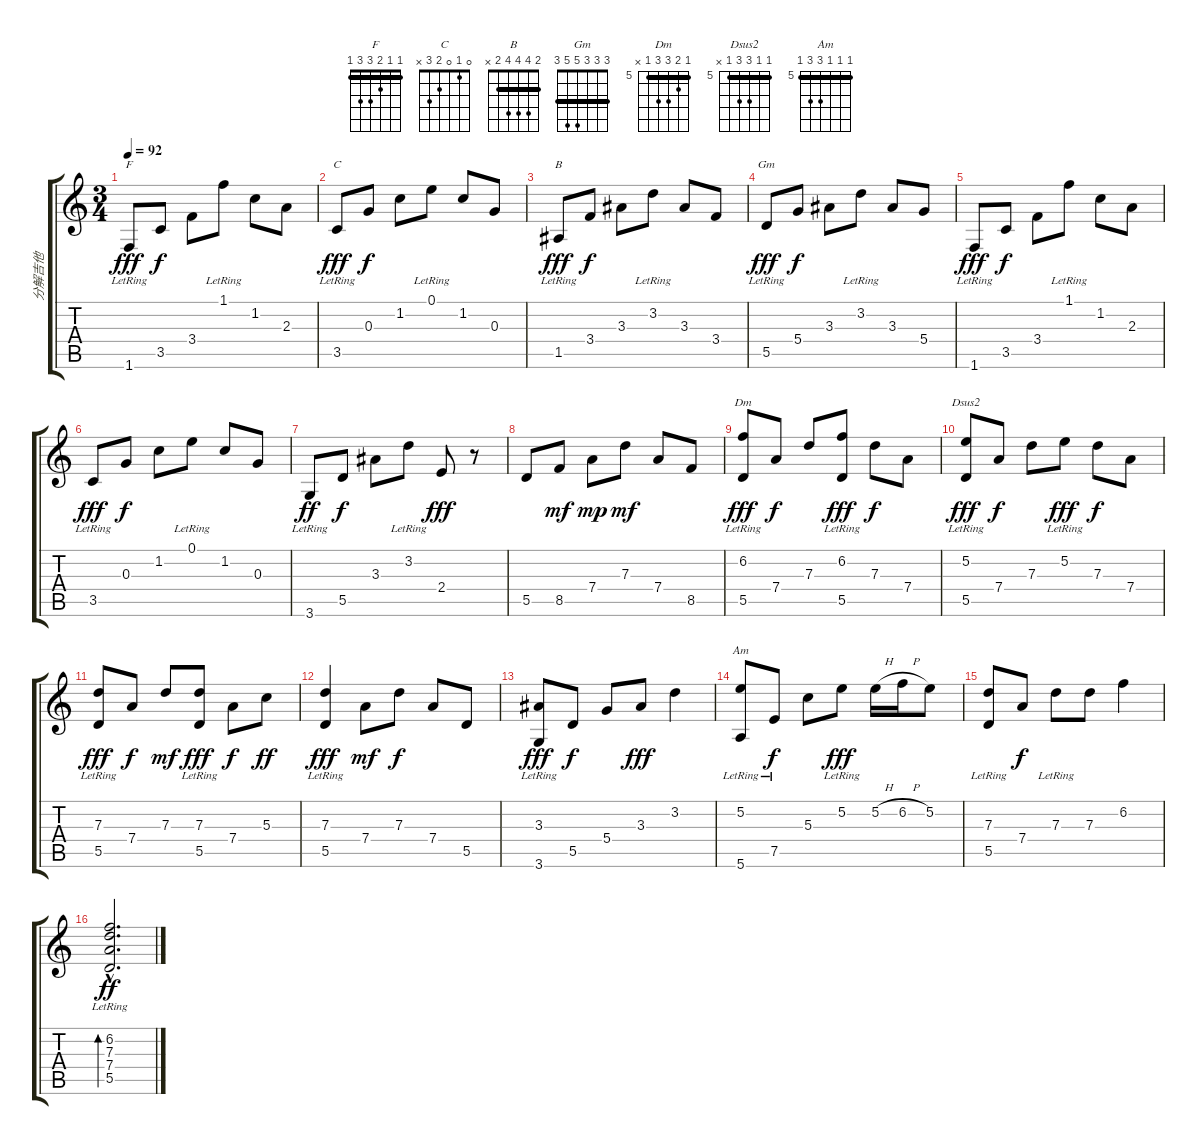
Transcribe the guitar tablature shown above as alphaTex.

\track ("分解吉他" "分解吉他") {instrument acousticguitarnylon}
\staff {score tabs}
\tuning (E4 B3 G3 D3 A2 E2) {hide}
\chord ("F" 1 1 2 3 3 1) {barre 1}
\chord ("C" 0 1 0 2 3 x)
\chord ("B" 2 4 4 4 2 x) {barre 2}
\chord ("Gm" 3 3 3 5 5 3) {barre 3}
\chord ("Dm" 5 6 7 7 5 x) {firstfret 5 barre 5}
\chord ("Dsus2" 5 5 7 7 5 x) {firstfret 5 barre 5}
\chord ("Am" 5 5 5 7 7 5) {firstfret 5 barre 5}
\ts (3 4)
\tempo 92
\clef g2
\ks c
1.6{lr}.8{ch "F" dy fff} 3.5.8{dy f} 3.4.8 1.1{lr}.8 1.2.8 2.3.8 |
3.5{lr}.8{ch "C" dy fff} 0.3.8{dy f} 1.2.8 0.1{lr}.8 1.2.8 0.3.8 |
1.5{lr}.8{ch "B" dy fff} 3.4.8{dy f} 3.3.8 3.2{lr}.8 3.3.8 3.4.8 |
5.5{lr}.8{ch "Gm" dy fff} 5.4.8{dy f} 3.3.8 3.2{lr}.8 3.3.8 5.4.8 |
1.6{lr}.8{dy fff} 3.5.8{dy f} 3.4.8 1.1{lr}.8 1.2.8 2.3.8 |
3.5{lr}.8{dy fff} 0.3.8{dy f} 1.2.8 0.1{lr}.8 1.2.8 0.3.8 |
3.6{lr}.8{dy ff} 5.5.8{dy f} 3.3.8 3.2{lr}.8 2.4.8{dy fff} r.8 |
5.5.8 8.5.8{dy mf} 7.4.8{dy mp} 7.3.8{dy mf} 7.4.8 8.5.8 |
(6.2{lr} 5.5{lr}).8{ch "Dm" dy fff} 7.4.8{dy f} 7.3.8 (6.2{lr} 5.5{lr}).8{dy fff} 7.3.8{dy f} 7.4.8 |
(5.2{lr} 5.5{lr}).8{ch "Dsus2" dy fff} 7.4.8{dy f} 7.3.8 5.2{lr}.8{dy fff} 7.3.8{dy f} 7.4.8 |
(7.3{lr} 5.5{lr}).8{dy fff} 7.4.8{dy f} 7.3.8{dy mf} (7.3{lr} 5.5{lr}).8{dy fff} 7.4.8{dy f} 5.3.8{dy ff} |
(7.3{lr} 5.5{lr}).4{dy fff} 7.4.8{dy mf} 7.3.8{dy f} 7.4.8 5.5.8 |
(3.3{lr} 3.6{lr}).8{dy fff} 5.5.8{dy f} 5.4.8 3.3.8{dy fff} 3.2.4 |
(5.2{lr} 5.6).8{ch "Am"} 7.5{lr}.8{dy f} 5.3.8 5.2{lr}.8{dy fff} 5.2{h}.16 6.2{h}.16 5.2.8 |
(7.3{lr} 5.5{lr}).8 7.4.8{dy f} 7.3{lr}.8 7.3.8 6.2.4 |
(6.2{hac} 7.3{hac lr} 7.4{hac lr} 5.5{hac lr}).2{d bd 120 dy ff}
